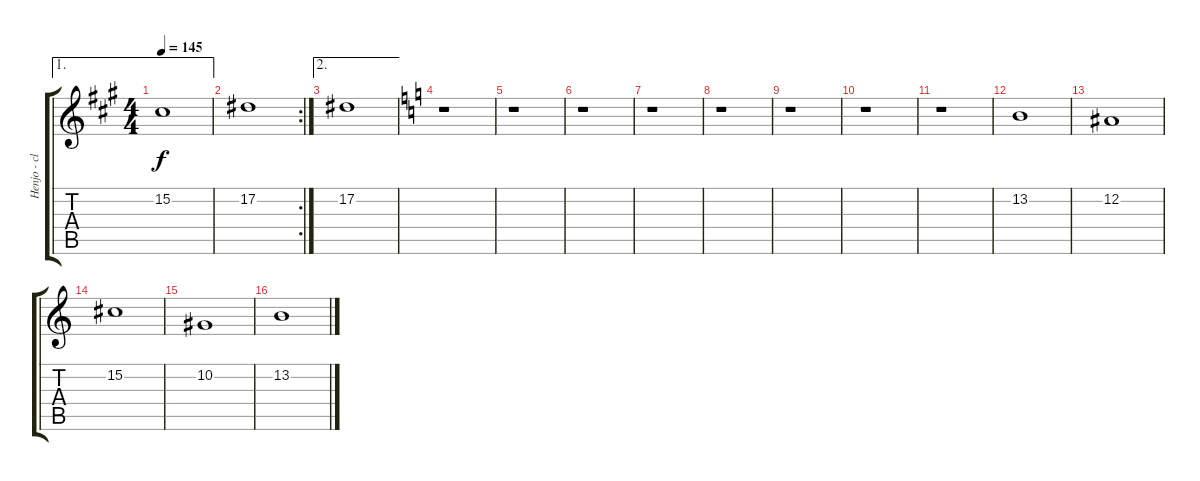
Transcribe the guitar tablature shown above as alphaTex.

\track ("Henjo - clavier" "Henjo - cl") {instrument stringensemble1}
\staff {score tabs}
\tuning (Eb4 Bb3 Gb3 Db3 Ab2 Eb2) {hide}
\ae 1
\ts (4 4)
\tempo 145
\clef g2
\ks a
15.2.1{dy f} |
\rc 2
17.2.1 |
\ae 2
17.2.1 |
\ks c
r.1 |
r.1 |
r.1 |
r.1 |
r.1 |
r.1 |
r.1 |
r.1 |
13.2.1 |
12.2.1 |
15.2.1 |
10.2.1 |
13.2.1
